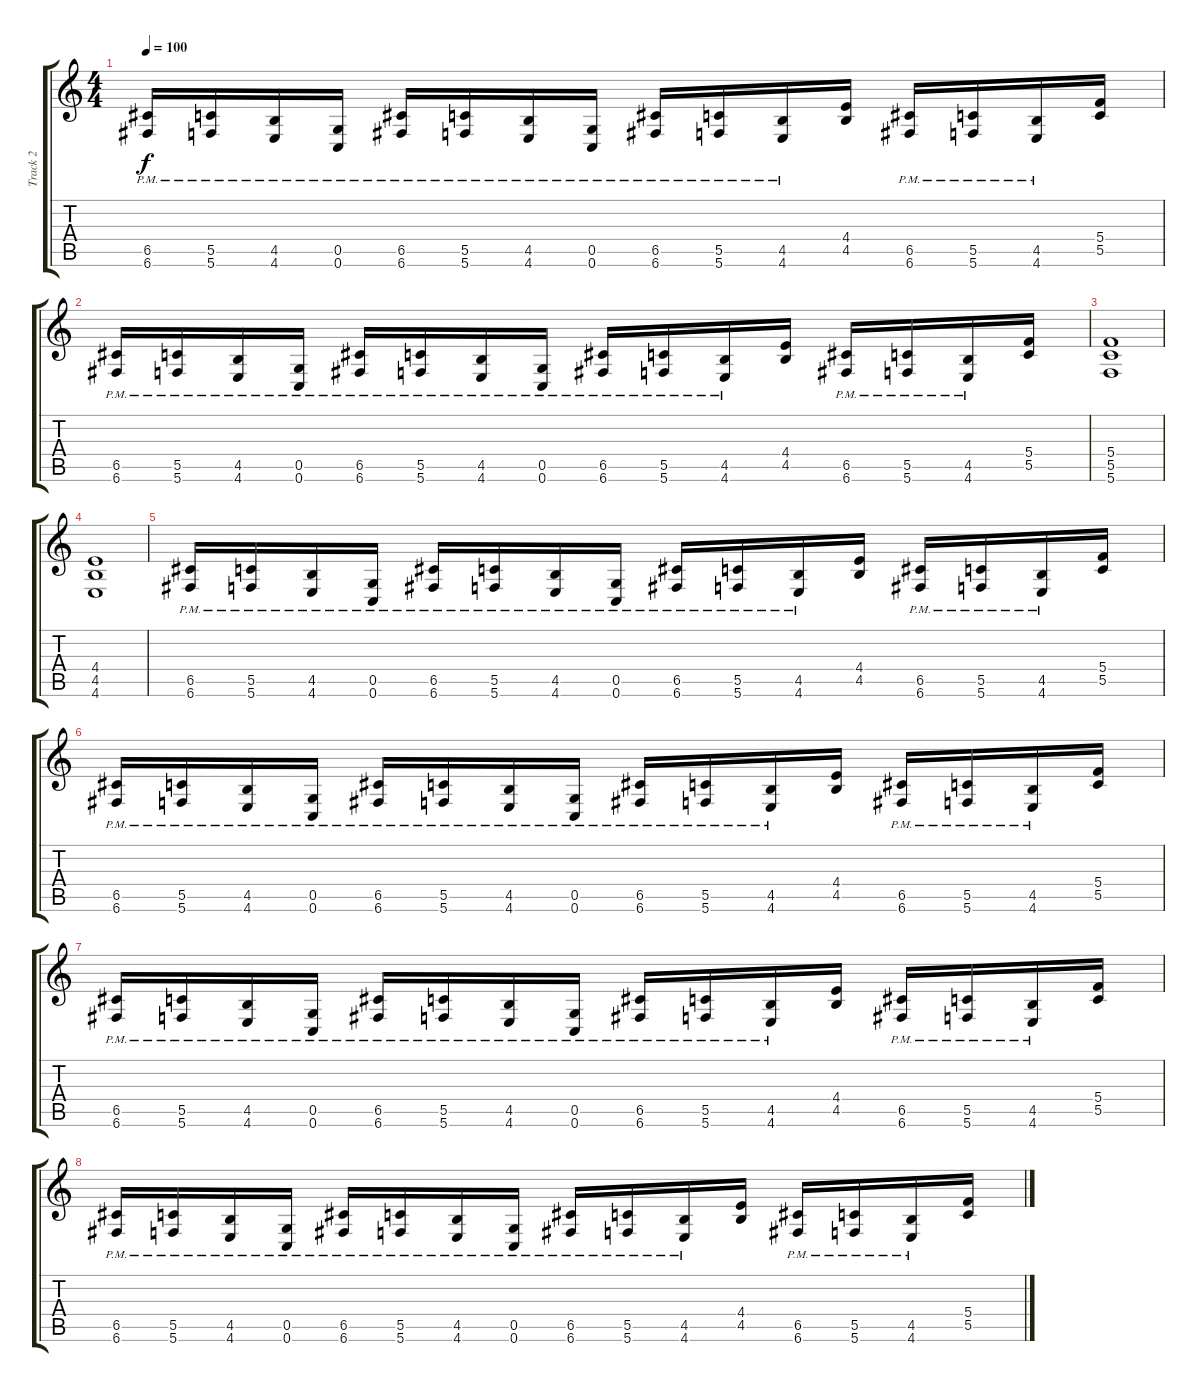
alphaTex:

\track ("Track 2" "Track 2") {instrument distortionguitar}
\staff {score tabs}
\tuning (D4 A3 F3 C3 G2 C2) {hide}
\ts (4 4)
\tempo 100
\clef g2
\ks c
(6.5{pm} 6.6{pm}).16{dy f} (5.5{pm} 5.6{pm}).16 (4.5{pm} 4.6{pm}).16 (0.5{pm} 0.6{pm}).16 (6.5{pm} 6.6{pm}).16 (5.5{pm} 5.6{pm}).16 (4.5{pm} 4.6{pm}).16 (0.5{pm} 0.6{pm}).16 (6.5{pm} 6.6{pm}).16 (5.5{pm} 5.6{pm}).16 (4.5{pm} 4.6{pm}).16 (4.4 4.5).16 (6.5{pm} 6.6{pm}).16 (5.5{pm} 5.6{pm}).16 (4.5{pm} 4.6{pm}).16 (5.4 5.5).16 |
(6.5{pm} 6.6{pm}).16 (5.5{pm} 5.6{pm}).16 (4.5{pm} 4.6{pm}).16 (0.5{pm} 0.6{pm}).16 (6.5{pm} 6.6{pm}).16 (5.5{pm} 5.6{pm}).16 (4.5{pm} 4.6{pm}).16 (0.5{pm} 0.6{pm}).16 (6.5{pm} 6.6{pm}).16 (5.5{pm} 5.6{pm}).16 (4.5{pm} 4.6{pm}).16 (4.4 4.5).16 (6.5{pm} 6.6{pm}).16 (5.5{pm} 5.6{pm}).16 (4.5{pm} 4.6{pm}).16 (5.4 5.5).16 |
(5.4 5.5 5.6).1 |
(4.4 4.5 4.6).1 |
(6.5{pm} 6.6{pm}).16 (5.5{pm} 5.6{pm}).16 (4.5{pm} 4.6{pm}).16 (0.5{pm} 0.6{pm}).16 (6.5{pm} 6.6{pm}).16 (5.5{pm} 5.6{pm}).16 (4.5{pm} 4.6{pm}).16 (0.5{pm} 0.6{pm}).16 (6.5{pm} 6.6{pm}).16 (5.5{pm} 5.6{pm}).16 (4.5{pm} 4.6{pm}).16 (4.4 4.5).16 (6.5{pm} 6.6{pm}).16 (5.5{pm} 5.6{pm}).16 (4.5{pm} 4.6{pm}).16 (5.4 5.5).16 |
(6.5{pm} 6.6{pm}).16 (5.5{pm} 5.6{pm}).16 (4.5{pm} 4.6{pm}).16 (0.5{pm} 0.6{pm}).16 (6.5{pm} 6.6{pm}).16 (5.5{pm} 5.6{pm}).16 (4.5{pm} 4.6{pm}).16 (0.5{pm} 0.6{pm}).16 (6.5{pm} 6.6{pm}).16 (5.5{pm} 5.6{pm}).16 (4.5{pm} 4.6{pm}).16 (4.4 4.5).16 (6.5{pm} 6.6{pm}).16 (5.5{pm} 5.6{pm}).16 (4.5{pm} 4.6{pm}).16 (5.4 5.5).16 |
(6.5{pm} 6.6{pm}).16 (5.5{pm} 5.6{pm}).16 (4.5{pm} 4.6{pm}).16 (0.5{pm} 0.6{pm}).16 (6.5{pm} 6.6{pm}).16 (5.5{pm} 5.6{pm}).16 (4.5{pm} 4.6{pm}).16 (0.5{pm} 0.6{pm}).16 (6.5{pm} 6.6{pm}).16 (5.5{pm} 5.6{pm}).16 (4.5{pm} 4.6{pm}).16 (4.4 4.5).16 (6.5{pm} 6.6{pm}).16 (5.5{pm} 5.6{pm}).16 (4.5{pm} 4.6{pm}).16 (5.4 5.5).16 |
(6.5{pm} 6.6{pm}).16 (5.5{pm} 5.6{pm}).16 (4.5{pm} 4.6{pm}).16 (0.5{pm} 0.6{pm}).16 (6.5{pm} 6.6{pm}).16 (5.5{pm} 5.6{pm}).16 (4.5{pm} 4.6{pm}).16 (0.5{pm} 0.6{pm}).16 (6.5{pm} 6.6{pm}).16 (5.5{pm} 5.6{pm}).16 (4.5{pm} 4.6{pm}).16 (4.4 4.5).16 (6.5{pm} 6.6{pm}).16 (5.5{pm} 5.6{pm}).16 (4.5{pm} 4.6{pm}).16 (5.4 5.5).16
